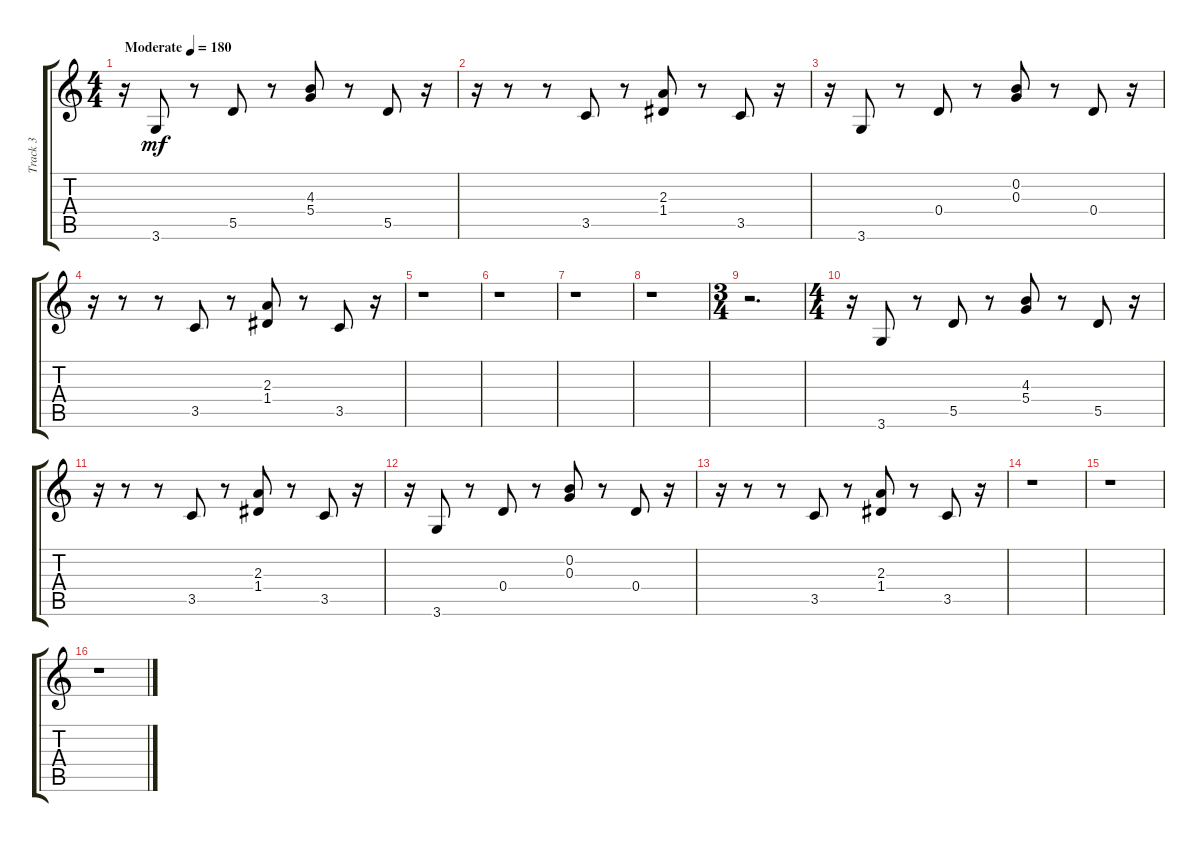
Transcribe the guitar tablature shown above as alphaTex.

\track ("Track 3" "Track 3") {instrument acousticguitarnylon}
\staff {score tabs}
\tuning (E4 B3 G3 D3 A2 E2) {hide}
\ts (4 4)
\tempo (180 "Moderate")
\clef g2
\ks c
r.16{dy mf instrument acousticguitarnylon} 3.6.8 r.8 5.5.8 r.8 (4.3 5.4).8 r.8 5.5.8 r.16 |
r.16 r.8 r.8 3.5.8 r.8 (2.3 1.4).8 r.8 3.5.8 r.16 |
r.16 3.6.8 r.8 0.4.8 r.8 (0.2 0.3).8 r.8 0.4.8 r.16 |
r.16 r.8 r.8 3.5.8 r.8 (2.3 1.4).8 r.8 3.5.8 r.16 |
r.1 |
r.1 |
r.1 |
r.1 |
\ts (3 4)
r.2{d} |
\ts (4 4)
r.16 3.6.8 r.8 5.5.8 r.8 (4.3 5.4).8 r.8 5.5.8 r.16 |
r.16 r.8 r.8 3.5.8 r.8 (2.3 1.4).8 r.8 3.5.8 r.16 |
r.16 3.6.8 r.8 0.4.8 r.8 (0.2 0.3).8 r.8 0.4.8 r.16 |
r.16 r.8 r.8 3.5.8 r.8 (2.3 1.4).8 r.8 3.5.8 r.16 |
r.1 |
r.1 |
r.1
